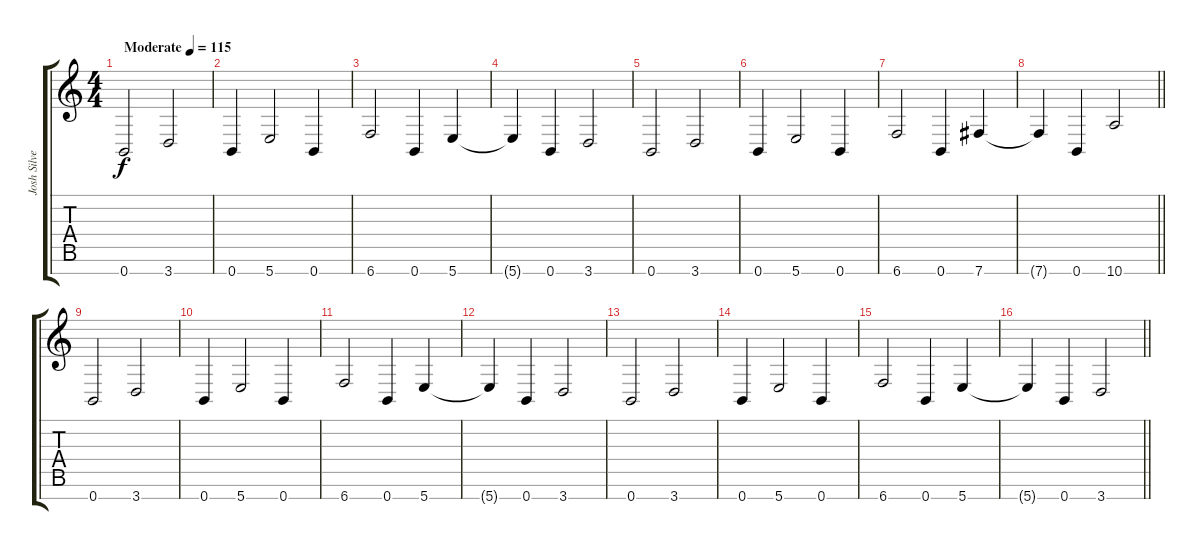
\track ("Josh Silver" "Josh Silve") {instrument synthbass1}
\staff {score tabs}
\tuning (E4 B3 G3 D3 A2 E2 B1) {hide}
\ts (4 4)
\tempo (115 "Moderate")
\clef g2
\ks c
0.7.2{dy f instrument synthbass1} 3.7.2 |
0.7.4 5.7.2 0.7.4 |
6.7.2 0.7.4 5.7.4 |
5.7{t}.4 0.7.4 3.7.2 |
0.7.2 3.7.2 |
0.7.4 5.7.2 0.7.4 |
6.7.2 0.7.4 7.7.4 |
\barLineRight lightlight
7.7{t}.4 0.7.4 10.7.2 |
\section ("" "")
0.7.2 3.7.2 |
0.7.4 5.7.2 0.7.4 |
6.7.2 0.7.4 5.7.4 |
5.7{t}.4 0.7.4 3.7.2 |
0.7.2 3.7.2 |
0.7.4 5.7.2 0.7.4 |
6.7.2 0.7.4 5.7.4 |
\barLineRight lightlight
5.7{t}.4 0.7.4 3.7.2
